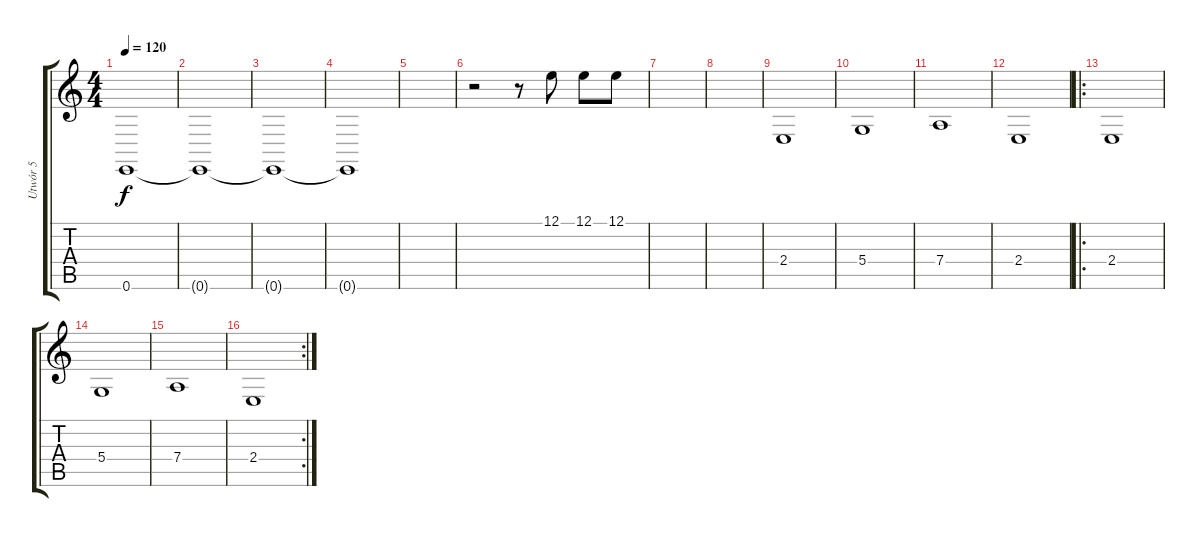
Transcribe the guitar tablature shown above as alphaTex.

\track ("Utwór 5" "Utwór 5") {instrument stringensemble1}
\staff {score tabs}
\tuning (E4 B3 G3 D3 A2 E2) {hide}
\ts (4 4)
\tempo 120
\clef g2
\ks c
0.6.1{dy f volume 14 instrument stringensemble1} |
0.6{t}.1 |
0.6{t}.1 |
0.6{t}.1 |
|
r.2 r.8 12.1.8 12.1.8 12.1.8 |
|
|
2.4.1 |
5.4.1 |
7.4.1 |
2.4.1 |
\ro
2.4.1 |
5.4.1 |
7.4.1 |
\rc 2
2.4.1
